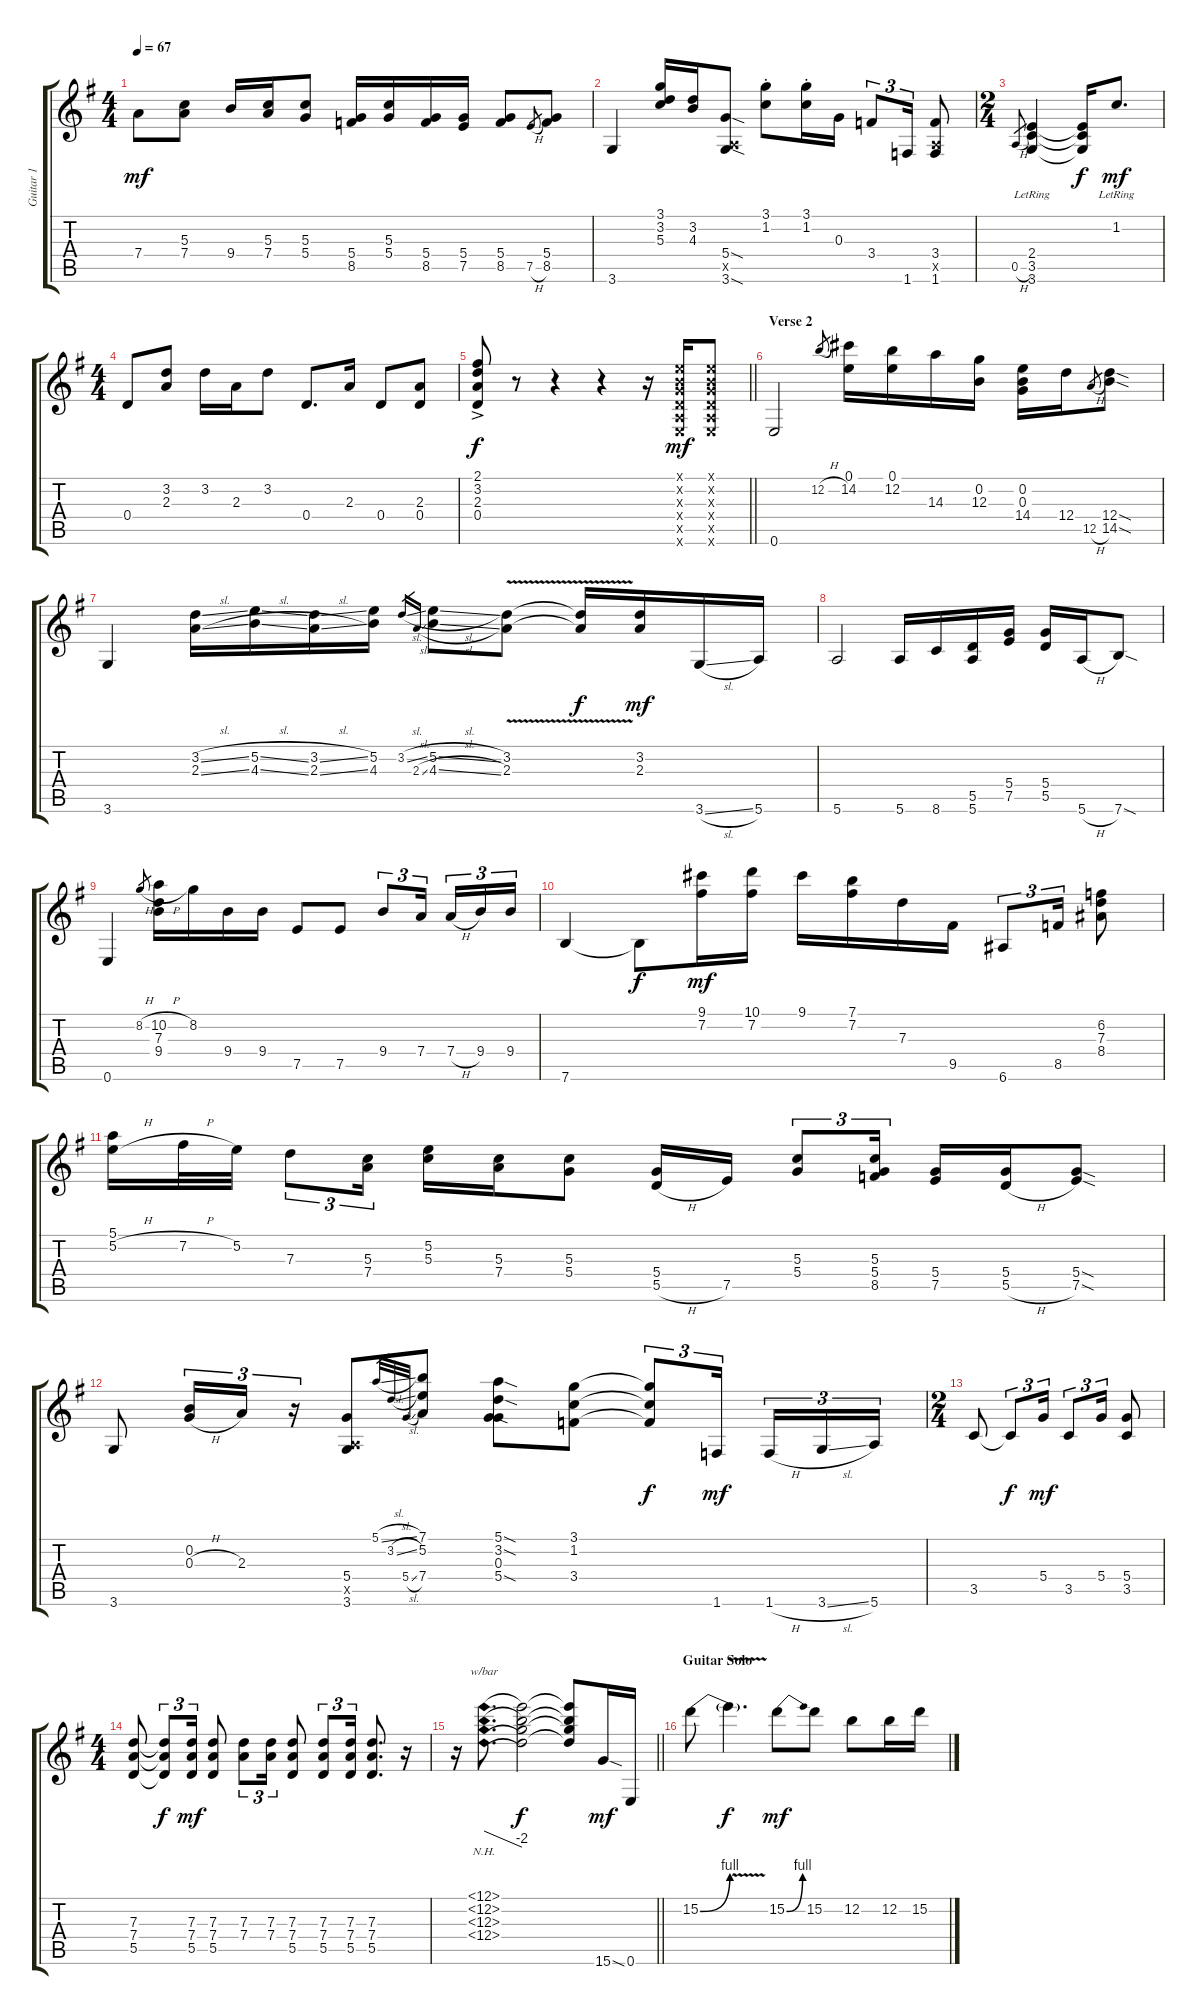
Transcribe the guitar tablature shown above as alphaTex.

\track ("Guitar 1" "Guitar 1") {instrument electricguitarclean}
\staff {score tabs}
\tuning (E4 B3 G3 D3 A2 E2) {hide}
\ts (4 4)
\tempo 67
\clef g2
\ks g
7.4.8{dy mf} (5.3 7.4).8 9.4.16 (5.3 7.4).16 (5.3 5.4).8 (5.4 8.5).16 (5.3 5.4).16 (5.4 8.5).16 (5.4 7.5).16 (5.4 8.5).8 7.5{h}.8{gr} (5.4 8.5).8 |
3.6.4 (3.1 3.2 5.3).16 (3.2 4.3).16 (5.4{sod} 0.5{x} 3.6{sod}).8 (3.1{st} 1.2{st}).8 (3.1{st} 1.2{st}).16 0.3.16 3.4.8{tu (3 2)} 1.6.16{tu (3 2)} (3.4 0.5{x} 1.6).8 |
\ts (2 4)
0.5{h}.8{gr} (2.4{lr} 3.5{lr} 3.6{lr}).4 (2.4{t} 3.5{t} 3.6{t}).16{dy f} 1.2{lr}.8{d dy mf} |
\ts (4 4)
0.4.8 (3.2 2.3).8 3.2.16 2.3.16 3.2.8 0.4.8{d} 2.3.16 0.4.8 (2.3 0.4).8 |
\barLineRight lightlight
(2.1{ac} 3.2{ac} 2.3{ac} 0.4{ac}).8{dy f} r.8 r.4 r.4 r.16 (0.1{x} 0.2{x} 0.3{x} 0.4{x} 0.5{x} 0.6{x}).16{dy mf} (0.1{x} 0.2{x} 0.3{x} 0.4{x} 0.5{x} 0.6{x}).8 |
\section ("" "Verse 2")
0.6.2 12.2{h}.8{gr} (0.1 14.2).16 (0.1 12.2).16 14.3.16 (0.2 12.3).16 (0.2 0.3 14.4).16 12.4.16 12.5{h}.8{gr} (12.4{sod} 14.5{sod}).8 |
3.6.4 (3.2{sl} 2.3{sl}).16 (5.2{sl} 4.3{sl}).16 (3.2{sl} 2.3{sl}).16 (5.2 4.3).16 3.2{sl}.16{gr} 2.3{sl}.16{gr} (5.2{sl} 4.3{sl}).8 (3.2{v} 2.3).8 (3.2{t} 2.3{t}).16{dy f} (3.2 2.3).16{dy mf} 3.6{sl}.16 5.6.16 |
5.6.2 5.6.16 8.6.16 (5.5 5.6).16 (5.4 7.5).16 (5.4 5.5).16 5.6{h}.16 7.6{sod}.8 |
0.6.4 8.2{h}.8{gr} (10.2{h} 7.3 9.4).16 8.2.16 9.4.16 9.4.16 7.5.8 7.5.8 9.4.8{tu (3 2)} 7.4.16{tu (3 2)} 7.4{h}.16{tu (3 2)} 9.4.16{tu (3 2)} 9.4.16{tu (3 2)} |
7.6.4 7.6{t}.8{dy f} (9.1 7.2).16{dy mf} (10.1 7.2).16 9.1.16 (7.1 7.2).16 7.3.16 9.5.16 6.6.8{tu (3 2)} 8.5.16{tu (3 2)} (6.2 7.3 8.4).8 |
(5.1 5.2{h}).16 7.2{h}.32 5.2.32 7.3.8{tu (3 2)} (5.3 7.4).16{tu (3 2)} (5.2 5.3).16 (5.3 7.4).16 (5.3 5.4).8 (5.4 5.5{h}).16 7.5.16 (5.3 5.4).8{tu (3 2)} (5.3 5.4 8.5).16{tu (3 2)} (5.4 7.5).16 (5.4 5.5{h}).16 (5.4{sod} 7.5{sod}).8 |
3.6.8 (0.2 0.3{h}).16{tu (3 2)} 2.3.16{tu (3 2)} r.16{tu (3 2)} (5.4 0.5{x} 3.6).8 5.1{sl}.32{gr} 3.2{sl}.32{gr} 5.4{sl}.32{gr} (7.1 5.2 7.4).8 (5.1{sod} 3.2{sod} 0.3 5.4{sod}).8 (3.1 1.2 3.4).8 (3.1{t} 1.2{t} 3.4{t}).8{tu (3 2) dy f} 1.6.16{tu (3 2) dy mf} 1.6{h}.16{tu (3 2)} 3.6{sl}.16{tu (3 2)} 5.6.16{tu (3 2)} |
\ts (2 4)
3.5.8 3.5{t}.8{tu (3 2) dy f} 5.4.16{tu (3 2) dy mf} 3.5.8{tu (3 2)} 5.4.16{tu (3 2)} (5.4 3.5).8 |
\ts (4 4)
(7.3 7.4 5.5).8 (7.3{t} 7.4{t} 5.5{t}).8{tu (3 2) dy f} (7.3 7.4 5.5).16{tu (3 2) dy mf} (7.3 7.4 5.5).8 (7.3 7.4).8{tu (3 2)} (7.3 7.4).16{tu (3 2)} (7.3 7.4 5.5).8 (7.3 7.4 5.5).8{tu (3 2)} (7.3 7.4 5.5).16{tu (3 2)} (7.3 7.4 5.5).8{d} r.16 |
\barLineRight lightlight
r.16 (12.1{nh} 12.2{nh} 12.3{nh} 12.4{nh}).8{d tbe (dive default 0 0 60 -8)} (12.1{t} 12.2{t} 12.3{t} 12.4{t}).2{dy f} (12.1{t} 12.2{t} 12.3{t} 12.4{t}).8 15.6{sod}.16{dy mf} 0.6.16 |
\section ("" "Guitar Solo")
15.2{be (bend 0 0 60 4)}.8 15.2{v t}.4{d dy f} 15.2{be (bend 0 0 60 4)}.8{dy mf} 15.2.8 12.2.8 12.2.16 15.2.16
